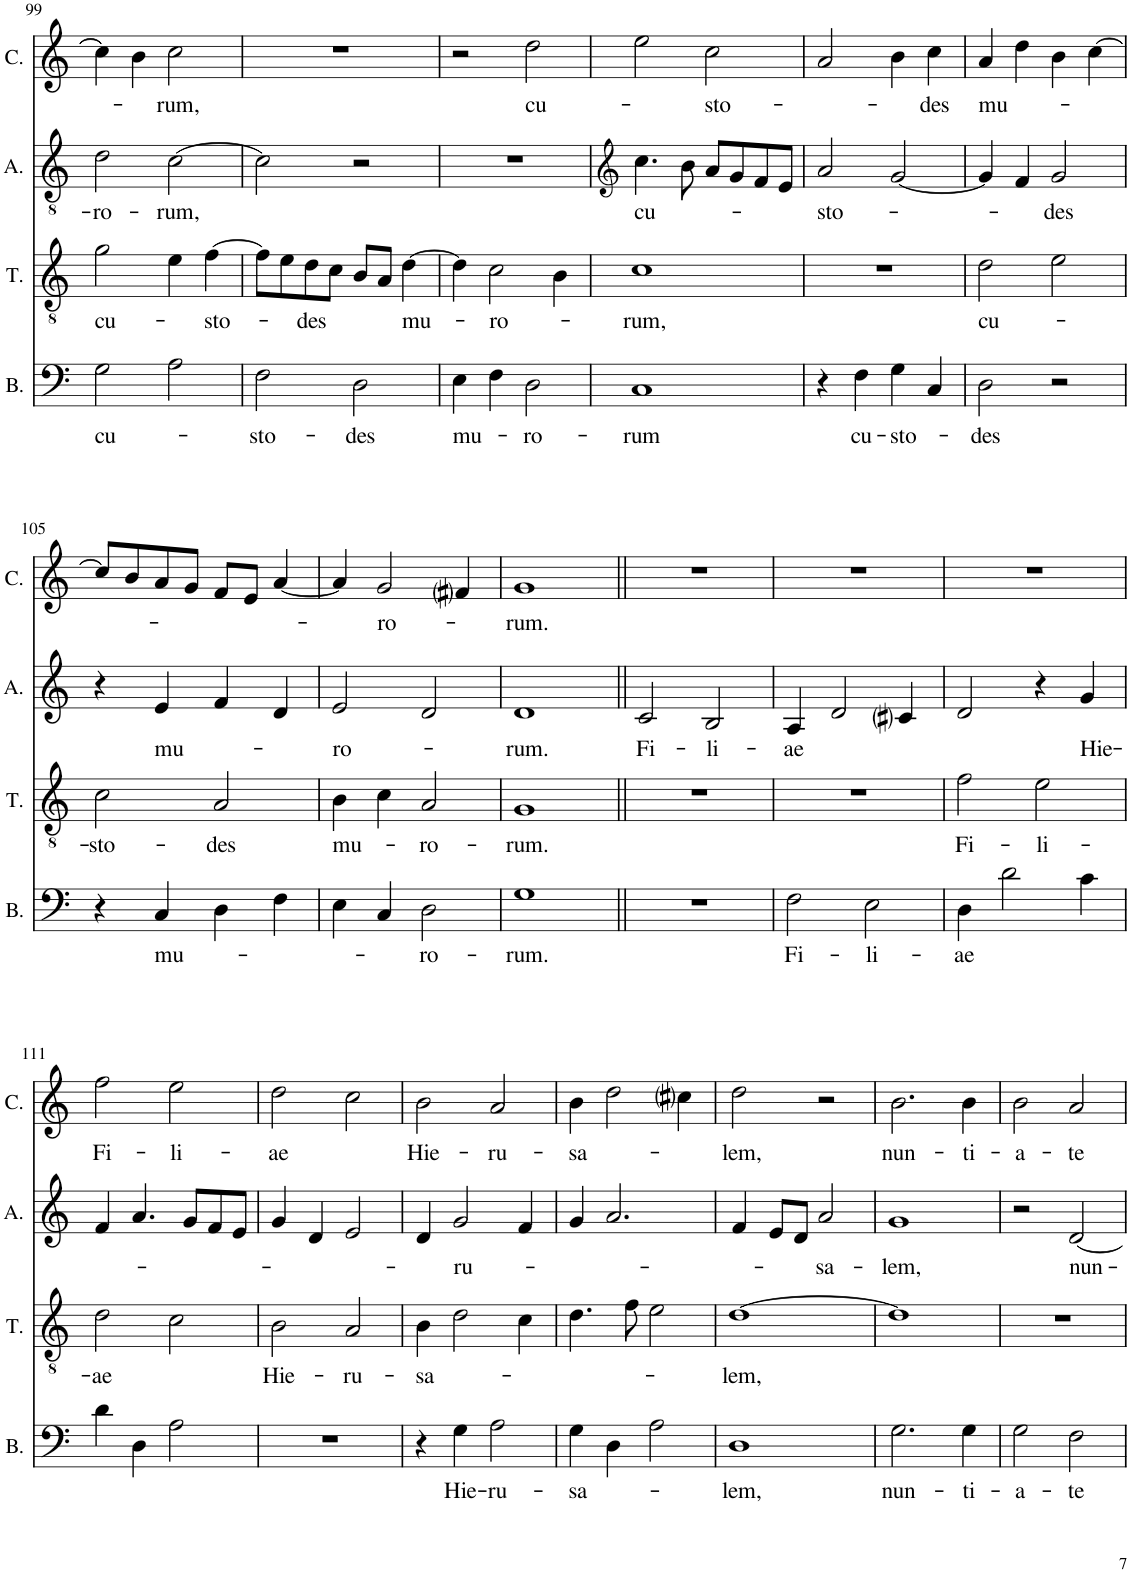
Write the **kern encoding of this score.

**kern	**text	**kern	**text	**kern	**text	**kern	**text
*part4	*part4	*part3	*part3	*part2	*part2	*part1	*part1
*staff4	*staff4	*staff3	*staff3	*staff2	*staff2	*staff1	*staff1
*I"Bassus	*	*I"Tenor	*	*I"Altus	*	*I"Cantus	*
*I'B.	*	*I'T.	*	*I'A.	*	*I'C.	*
!!LO:PB:g=z
*clefF4	*	*clefGv2	*	*clefGv2	*	*clefG2	*
*k[]	*	*k[]	*	*k[]	*	*k[]	*
*M2/2	*	*M2/2	*	*M2/2	*	*M2/2	*
*met(c|)	*	*met(c|)	*	*met(c|)	*	*met(c|)	*
=99	=99	=99	=99	=99	=99	=99	=99
!	!LO:LY:b	!	!LO:LY:b	!	!LO:LY:b	!	!
2G\	cu-	2g\	cu-	2d\	-ro-	4cc\]	.
.	.	.	.	.	.	4b\	.
!	!	!	!	!	!LO:LY:b	!	!LO:LY:b
2A\	.	4e\	.	[2c\	-rum,	2cc\	-rum,
!	!	!	!LO:LY:b	!	!	!	!
.	.	[4f\	-sto-	.	.	.	.
=100	=100	=100	=100	=100	=100	=100	=100
!	!LO:LY:b	!	!	!	!	!	!
2F\	-sto-	8f\L]	.	2c\]	.	1r	.
.	.	8e\	.	.	.	.	.
!	!	!	!LO:LY:b	!	!	!	!
.	.	8d\	-des	.	.	.	.
.	.	8c\J	.	.	.	.	.
!	!LO:LY:b	!	!	!	!	!	!
2D\	-des	8B/L	.	2r	.	.	.
.	.	8A/J	.	.	.	.	.
!	!	!	!LO:LY:b	!	!	!	!
.	.	[4d\	mu-	.	.	.	.
=101	=101	=101	=101	=101	=101	=101	=101
!	!LO:LY:b	!	!	!	!	!	!
4E\	mu-	4d\]	.	1r	.	2r	.
!	!	!	!LO:LY:b	!	!	!	!
4F\	.	2c\	-ro-	.	.	.	.
!	!LO:LY:b	!	!	!	!	!	!LO:LY:b
2D\	-ro-	.	.	.	.	2dd\	cu-
.	.	4B\	.	.	.	.	.
=102	=102	=102	=102	=102	=102	=102	=102
*	*	*	*	*clefG2	*	*	*
!	!LO:LY:b	!	!LO:LY:b	!	!LO:LY:b	!	!
1C	-rum	1c	-rum,	4.cc\	cu-	2ee\	.
.	.	.	.	8b\	.	.	.
!	!	!	!	!	!	!	!LO:LY:b
.	.	.	.	8a/L	.	2cc\	-sto-
.	.	.	.	8g/	.	.	.
.	.	.	.	8f/	.	.	.
.	.	.	.	8e/J	.	.	.
=103	=103	=103	=103	=103	=103	=103	=103
!	!	!	!	!	!LO:LY:b	!	!
4r	.	1r	.	2a/	-sto-	2a/	.
!	!LO:LY:b	!	!	!	!	!	!
4F\	cu-	.	.	.	.	.	.
!	!LO:LY:b	!	!	!	!	!	!
4G\	-sto-	.	.	[2g/	.	4b\	.
!	!	!	!	!	!	!	!LO:LY:b
4C/	.	.	.	.	.	4cc\	-des
=104	=104	=104	=104	=104	=104	=104	=104
!	!LO:LY:b	!	!LO:LY:b	!	!	!	!LO:LY:b
2D\	-des	2d\	cu-	4g/]	.	4a/	mu-
.	.	.	.	4f/	.	4dd\	.
!	!	!	!	!	!LO:LY:b	!	!
2r	.	2e\	.	2g/	-des	4b\	.
.	.	.	.	.	.	[4cc\	.
!!LO:LB:g=z
=105	=105	=105	=105	=105	=105	=105	=105
!	!	!	!LO:LY:b	!	!	!	!
4r	.	2c\	-sto-	4r	.	8cc/L]	.
.	.	.	.	.	.	8b/	.
!	!LO:LY:b	!	!	!	!LO:LY:b	!	!
4C/	mu-	.	.	4e/	mu-	8a/	.
.	.	.	.	.	.	8g/J	.
!	!	!	!LO:LY:b	!	!	!	!
4D\	.	2A/	-des	4f/	.	8f/L	.
.	.	.	.	.	.	8e/J	.
4F\	.	.	.	4d/	.	[4a/	.
=106	=106	=106	=106	=106	=106	=106	=106
!	!	!	!LO:LY:b	!	!LO:LY:b	!	!
4E\	.	4B\	mu-	2e/	-ro-	4a/]	.
!	!	!	!	!	!	!	!LO:LY:b
4C/	.	4c\	.	.	.	2g/	ro-
!	!LO:LY:b	!	!LO:LY:b	!	!	!	!
2D\	-ro-	2A/	-ro-	2d/	.	.	.
.	.	.	.	.	.	4f#i/	.
=107	=107	=107	=107	=107	=107	=107	=107
!	!LO:LY:b	!	!LO:LY:b	!	!LO:LY:b	!	!LO:LY:b
1G	-rum.	1G	-rum.	1d	-rum.	1g	-rum.
=108||	=108||	=108||	=108||	=108||	=108||	=108||	=108||
!	!	!	!	!	!LO:LY:b	!	!
1r	.	1r	.	2c/	Fi-	1r	.
!	!	!	!	!	!LO:LY:b	!	!
.	.	.	.	2B/	-li-	.	.
=109	=109	=109	=109	=109	=109	=109	=109
!	!LO:LY:b	!	!	!	!LO:LY:b	!	!
2F\	Fi-	1r	.	4A/	-ae	1r	.
.	.	.	.	2d/	.	.	.
!	!LO:LY:b	!	!	!	!	!	!
2E\	-li-	.	.	.	.	.	.
.	.	.	.	4c#i/	.	.	.
=110	=110	=110	=110	=110	=110	=110	=110
!	!LO:LY:b	!	!LO:LY:b	!	!	!	!
4D\	-ae	2f\	Fi-	2d/	.	1r	.
2d\	.	.	.	.	.	.	.
!	!	!	!LO:LY:b	!	!	!	!
.	.	2e\	-li-	4r	.	.	.
!	!	!	!	!	!LO:LY:b	!	!
4c\	.	.	.	4g/	Hie-	.	.
!!LO:LB:g=z
=111	=111	=111	=111	=111	=111	=111	=111
!	!	!	!LO:LY:b	!	!	!	!LO:LY:b
4d\	.	2d\	-ae	4f/	.	2ff\	Fi-
4D\	.	.	.	4.a/	.	.	.
!	!	!	!	!	!	!	!LO:LY:b
2A\	.	2c\	.	.	.	2ee\	-li-
.	.	.	.	8g/L	.	.	.
.	.	.	.	8f/	.	.	.
.	.	.	.	8e/J	.	.	.
=112	=112	=112	=112	=112	=112	=112	=112
!	!	!	!LO:LY:b	!	!	!	!LO:LY:b
1r	.	2B\	Hie-	4g/	.	2dd\	-ae
.	.	.	.	4d/	.	.	.
!	!	!	!LO:LY:b	!	!	!	!
.	.	2A/	-ru-	2e/	.	2cc\	.
=113	=113	=113	=113	=113	=113	=113	=113
!	!	!	!LO:LY:b	!	!	!	!LO:LY:b
4r	.	4B\	-sa-	4d/	.	2b\	Hie-
!	!LO:LY:b	!	!	!	!LO:LY:b	!	!
4G\	Hie-	2d\	.	2g/	-ru-	.	.
!	!LO:LY:b	!	!	!	!	!	!LO:LY:b
2A\	-ru-	.	.	.	.	2a/	-ru-
.	.	4c\	.	4f/	.	.	.
=114	=114	=114	=114	=114	=114	=114	=114
!	!LO:LY:b	!	!	!	!	!	!LO:LY:b
4G\	-sa-	4.d\	.	4g/	.	4b\	-sa-
4D\	.	.	.	2.a/	.	2dd\	.
.	.	8f\	.	.	.	.	.
2A\	.	2e\	.	.	.	.	.
.	.	.	.	.	.	4cc#i\	.
=115	=115	=115	=115	=115	=115	=115	=115
!	!LO:LY:b	!	!LO:LY:b	!	!	!	!LO:LY:b
1D	-lem,	[1d	-lem,	4f/	.	2dd\	-lem,
.	.	.	.	8e/L	.	.	.
.	.	.	.	8d/J	.	.	.
!	!	!	!	!	!LO:LY:b	!	!
.	.	.	.	2a/	-sa-	2r	.
=116	=116	=116	=116	=116	=116	=116	=116
!	!LO:LY:b	!	!	!	!LO:LY:b	!	!LO:LY:b
2.G\	nun-	1d]	.	1g	-lem,	2.b\	nun-
!	!LO:LY:b	!	!	!	!	!	!LO:LY:b
4G\	-ti-	.	.	.	.	4b\	-ti-
=117	=117	=117	=117	=117	=117	=117	=117
!	!LO:LY:b	!	!	!	!	!	!LO:LY:b
2G\	-a-	1r	.	2r	.	2b\	-a-
!	!LO:LY:b	!	!	!	!LO:LY:b	!	!LO:LY:b
2F\	-te	.	.	[2d/	nun-	2a/	-te
=	=	=	=	=	=	=	=
*-	*-	*-	*-	*-	*-	*-	*-
